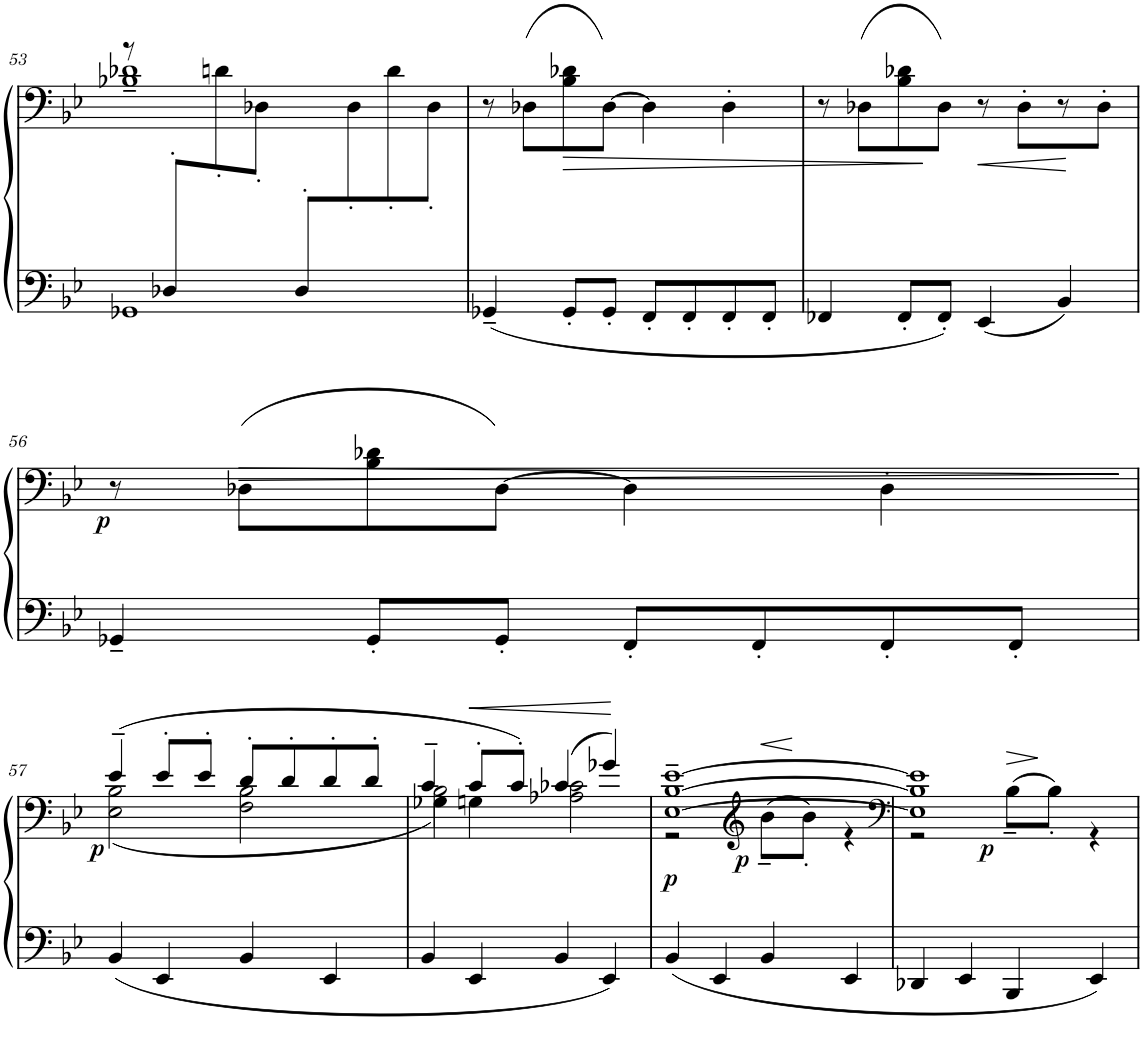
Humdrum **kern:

**kern	**kern	**dynam
*part1	*part1	*part1
*staff2	*staff1	*staff1/2
*I"Piano	*	*
*I'Pno	*	*
!!LO:PB:g=z
*clefF4	*clefF4	*
*k[b-e-]	*k[b-e-]	*
*M2/2	*M2/2	*
=53	=53	=53
*^	*^	*
8ryy	1GG-X	8r	1B-X~ 1d-X~	.
8D-X'/L	.	8ryy	.	.
4ryy	.	8dn'\	.	.
.	.	8D-X'\J	.	.
8D-'/L	.	8ryy	.	.
4.ryy	.	8D-'\	.	.
.	.	8d'\	.	.
.	.	8D-'\J	.	.
*v	*v	*	*	*
*	*v	*v	*
=54	=54	=54
4GG-X~/	8r	.
.	(8D-X\L	.
8GG-'/L	8B-\ 8d-X\	.
8GG-'/J	[8D-\J)	.
8FF'/L	4D-\]	.
8FF'/	.	.
8FF'/	4D-'\	.
8FF'/J	.	.
=55	=55	=55
4FF-X/	8r	.
.	(8D-X\L	.
8FF-'/L	8B-\ 8d-X\	.
8FF-'/J	8D-\J)	.
4EE-/	8r	.
.	8D-'\L	.
4BB-/	8r	.
.	8D-'\J	.
!!LO:LB:g=z
=56	=56	=56
!	!	!LO:DY:b
4GG-X~/	8r	p
!	!	!LO:HP:b
.	(8D-X\L	>
8GG-'/L	8B-\ 8d-X\	.
8GG-'/J	[8D-\J)	.
8FF'/L	4D-\]	.
8FF'/	.	.
8FF'/	4D-'\	.
8FF'/J	.	.
.	.	]
!!LO:LB:g=z
=57	=57	=57
*	*^	*
!	!	!	!LO:DY:b
4BB-/	(4e-~/	(2E-\ 2B-\	p
4EE-/	8e-'/L	.	.
.	8e-'/J	.	.
4BB-/	8d'/L	2F\ 2B-\	.
.	8d'/	.	.
4EE-/	8d'/	.	.
.	8d'/J	.	.
=58	=58	=58	=58
*	*	*^	*
4BB-/	4c~/	2B-\)	4G-X\	.
!	!	!	!	!LO:HP:b
4EE-/	8c'/L	.	4Gn\	<
.	8c'/J)	.	.	.
4BB-/	(4c-X/	2A-X\ 2c-X\	2ryy	.
4EE-/	4g-X/)	.	.	[
*	*	*v	*v	*
=59	=59	=59	=59
!	!	!	!LO:DY:b
4BB-/	[1E-~ [1B-~ [1e-~	2r	p
4EE-/	.	.	.
*	*clefG2	*	*
!	!	!	!LO:HP:b
!	!	!	!LO:DY:n=1:b
4BB-/	.	(>8b-~\L	< p
.	.	8b-'\J)	[
4EE-/	.	4r	.
=60	=60	=60	=60
*	*clefF4	*	*
4DD-X/	1E-] 1B-] 1e-]	2r	.
4EE-/	.	.	.
!	!	!	!LO:HP:b
!	!	!	!LO:DY:n=1:b
4BBB-/	.	(>8B-~\L	> p
.	.	8B-'\J)	]
4EE-/	.	4r	.
*	*v	*v	*
=	=	=
*-	*-	*-
